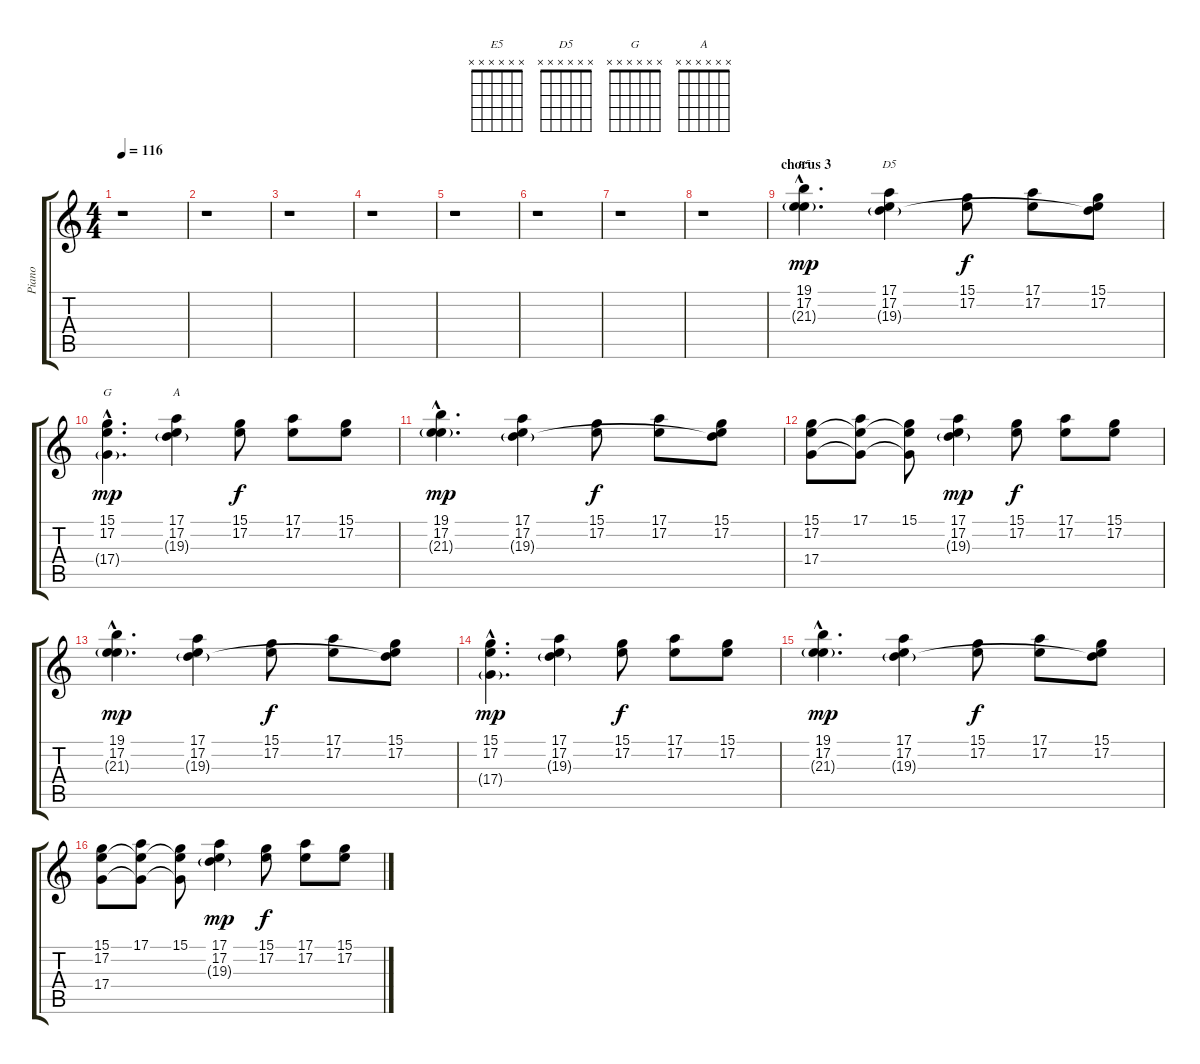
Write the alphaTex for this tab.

\track ("Piano" "Piano") {instrument electricgrandpiano}
\staff {score tabs}
\tuning (E4 B3 G3 D3 A2 E2) {hide}
\chord ("E5" x x x x x x) {firstfret 0}
\chord ("D5" x x x x x x) {firstfret 0}
\chord ("G" x x x x x x) {firstfret 0}
\chord ("A" x x x x x x) {firstfret 0}
\ts (4 4)
\tempo 116
\clef g2
\ks c
r.1{dy f} |
r.1 |
r.1 |
r.1 |
r.1 |
r.1 |
r.1 |
r.1 |
\section ("" "chorus 3")
(19.1{hac} 17.2{hac} 21.3{g hac}).4{d ch "E5" dy mp} (17.1 17.2 19.3{g}).4{ch "D5"} (15.1 17.2).8{dy f} (17.1 17.2).8 (15.1 17.2 19.3{t}).8 |
(15.1{hac} 17.2{hac} 17.4{g hac}).4{d ch "G" dy mp} (17.1 17.2 19.3{g}).4{ch "A"} (15.1 17.2).8{dy f} (17.1 17.2).8 (15.1 17.2).8 |
(19.1{hac} 17.2{hac} 21.3{g hac}).4{d dy mp} (17.1 17.2 19.3{g}).4 (15.1 17.2).8{dy f} (17.1 17.2).8 (15.1 17.2 19.3{t}).8 |
(15.1 17.2 17.4).8 (17.1 17.2{t} 17.4{t}).8 (15.1 17.2{t} 17.4{t}).8 (17.1 17.2 19.3{g}).4{dy mp} (15.1 17.2).8{dy f} (17.1 17.2).8 (15.1 17.2).8 |
(19.1{hac} 17.2{hac} 21.3{g hac}).4{d dy mp} (17.1 17.2 19.3{g}).4 (15.1 17.2).8{dy f} (17.1 17.2).8 (15.1 17.2 19.3{t}).8 |
(15.1{hac} 17.2{hac} 17.4{g hac}).4{d dy mp} (17.1 17.2 19.3{g}).4 (15.1 17.2).8{dy f} (17.1 17.2).8 (15.1 17.2).8 |
(19.1{hac} 17.2{hac} 21.3{g hac}).4{d dy mp} (17.1 17.2 19.3{g}).4 (15.1 17.2).8{dy f} (17.1 17.2).8 (15.1 17.2 19.3{t}).8 |
(15.1 17.2 17.4).8 (17.1 17.2{t} 17.4{t}).8 (15.1 17.2{t} 17.4{t}).8 (17.1 17.2 19.3{g}).4{dy mp} (15.1 17.2).8{dy f} (17.1 17.2).8 (15.1 17.2).8
